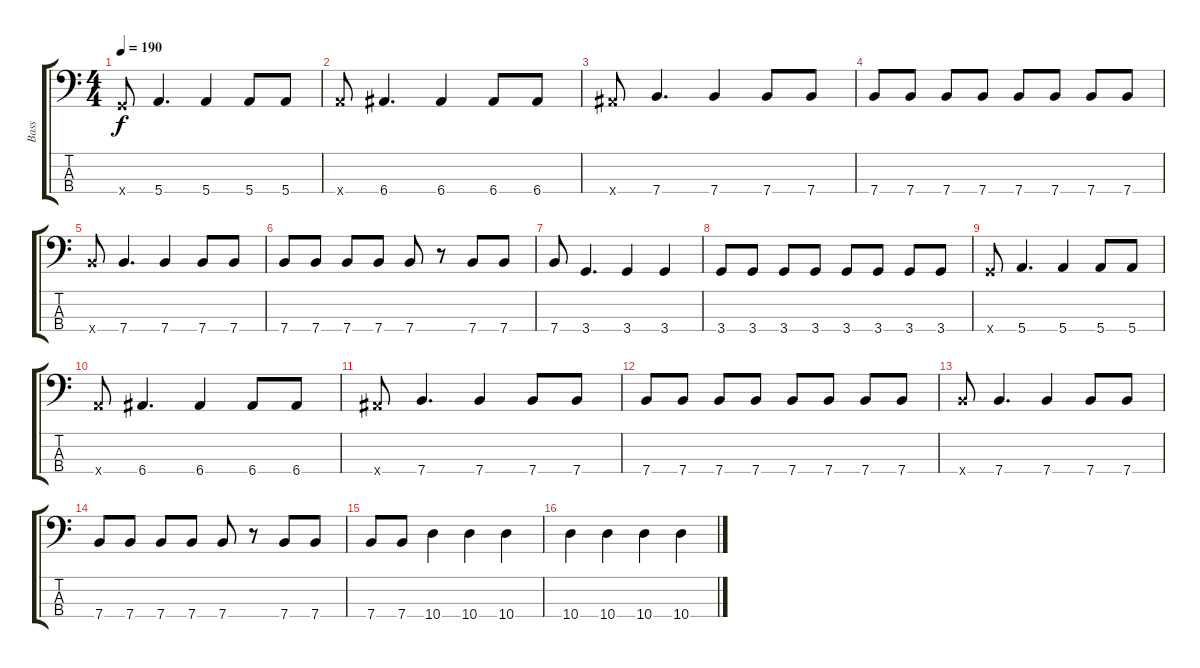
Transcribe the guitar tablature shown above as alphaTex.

\track ("Bass" "Bass") {instrument electricbasspick}
\staff {score tabs}
\tuning (G2 D2 A1 E1) {hide}
\ts (4 4)
\tempo 190
\clef f4
\ks c
3.4{x}.8{dy f} 5.4.4{d} 5.4.4 5.4.8 5.4.8 |
5.4{x}.8 6.4.4{d} 6.4.4 6.4.8 6.4.8 |
6.4{x}.8 7.4.4{d} 7.4.4 7.4.8 7.4.8 |
7.4.8 7.4.8 7.4.8 7.4.8 7.4.8 7.4.8 7.4.8 7.4.8 |
7.4{x}.8 7.4.4{d} 7.4.4 7.4.8 7.4.8 |
7.4.8 7.4.8 7.4.8 7.4.8 7.4.8 r.8 7.4.8 7.4.8 |
7.4.8 3.4.4{d} 3.4.4 3.4.4 |
3.4.8 3.4.8 3.4.8 3.4.8 3.4.8 3.4.8 3.4.8 3.4.8 |
3.4{x}.8 5.4.4{d} 5.4.4 5.4.8 5.4.8 |
5.4{x}.8 6.4.4{d} 6.4.4 6.4.8 6.4.8 |
6.4{x}.8 7.4.4{d} 7.4.4 7.4.8 7.4.8 |
7.4.8 7.4.8 7.4.8 7.4.8 7.4.8 7.4.8 7.4.8 7.4.8 |
7.4{x}.8 7.4.4{d} 7.4.4 7.4.8 7.4.8 |
7.4.8 7.4.8 7.4.8 7.4.8 7.4.8 r.8 7.4.8 7.4.8 |
7.4.8 7.4.8 10.4.4 10.4.4 10.4.4 |
10.4.4 10.4.4 10.4.4 10.4.4
